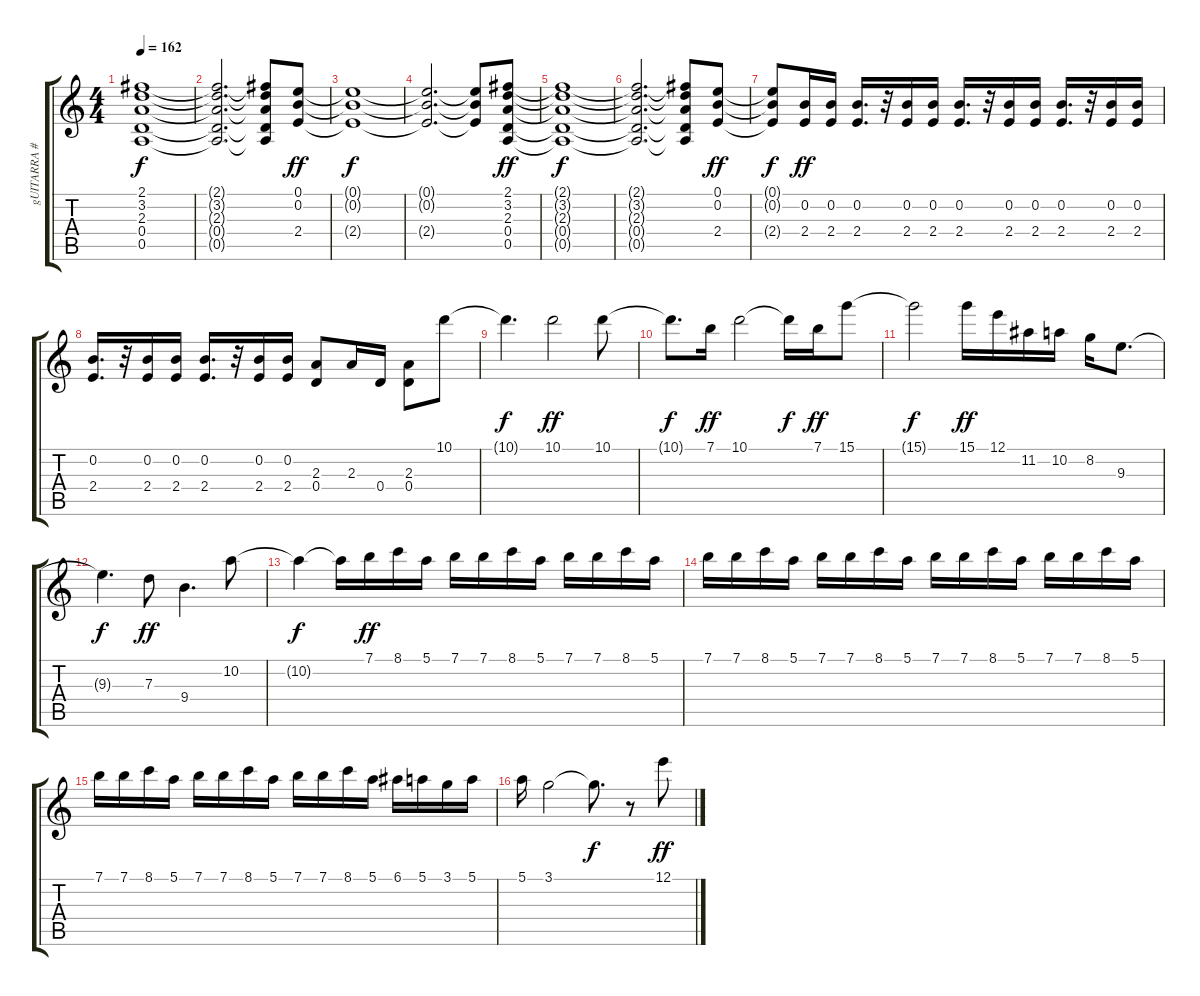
\track ("gUITARRA #2" "gUITARRA #") {instrument overdrivenguitar}
\staff {score tabs}
\tuning (E4 B3 G3 D3 A2 E2) {hide}
\ts (4 4)
\tempo 162
\clef g2
\ks c
(2.1{t} 3.2{t} 2.3{t} 0.4{t} 0.5{t}).1{dy f} |
(2.1{t} 3.2{t} 2.3{t} 0.4{t} 0.5{t}).2{d} (2.1{t} 3.2{t} 2.3{t} 0.4{t} 0.5{t}).8 (0.1 0.2 2.4).8{dy ff} |
(0.1{t} 0.2{t} 2.4{t}).1{dy f} |
(0.1{t} 0.2{t} 2.4{t}).2{d} (0.1{t} 0.2{t} 2.4{t}).8 (2.1 3.2 2.3 0.4 0.5).8{dy ff} |
(2.1{t} 3.2{t} 2.3{t} 0.4{t} 0.5{t}).1{dy f} |
(2.1{t} 3.2{t} 2.3{t} 0.4{t} 0.5{t}).2{d} (2.1{t} 3.2{t} 2.3{t} 0.4{t} 0.5{t}).8 (0.1 0.2 2.4).8{dy ff} |
(0.1{t} 0.2{t} 2.4{t}).8{dy f} (0.2 2.4).16{dy ff} (0.2 2.4).16 (0.2 2.4).16{d} r.32 (0.2 2.4).16 (0.2 2.4).16 (0.2 2.4).16{d} r.32 (0.2 2.4).16 (0.2 2.4).16 (0.2 2.4).16{d} r.32 (0.2 2.4).16 (0.2 2.4).16 |
(0.2 2.4).16{d} r.32 (0.2 2.4).16 (0.2 2.4).16 (0.2 2.4).16{d} r.32 (0.2 2.4).16 (0.2 2.4).16 (2.3 0.4).8 2.3.16 0.4.16 (2.3 0.4).8 10.1.8 |
10.1{t}.4{d dy f} 10.1.2{dy ff} 10.1.8 |
10.1{t}.8{d dy f} 7.1.16{dy ff} 10.1.2 10.1{t}.16{dy f} 7.1.16{dy ff} 15.1.8 |
15.1{t}.2{dy f} 15.1.16{dy ff} 12.1.16 11.2.16 10.2.16 8.2.16 9.3.8{d} |
9.3{t}.4{d dy f} 7.3.8{dy ff} 9.4.4{d} 10.2.8 |
10.2{t}.4{dy f} 10.2{t}.16 7.1.16{dy ff} 8.1.16 5.1.16 7.1.16 7.1.16 8.1.16 5.1.16 7.1.16 7.1.16 8.1.16 5.1.16 |
7.1.16 7.1.16 8.1.16 5.1.16 7.1.16 7.1.16 8.1.16 5.1.16 7.1.16 7.1.16 8.1.16 5.1.16 7.1.16 7.1.16 8.1.16 5.1.16 |
7.1.16 7.1.16 8.1.16 5.1.16 7.1.16 7.1.16 8.1.16 5.1.16 7.1.16 7.1.16 8.1.16 5.1.16 6.1.16 5.1.16 3.1.16 5.1.16 |
5.1.16 3.1.2 3.1{t}.8{d dy f} r.8 12.1.8{dy ff}
